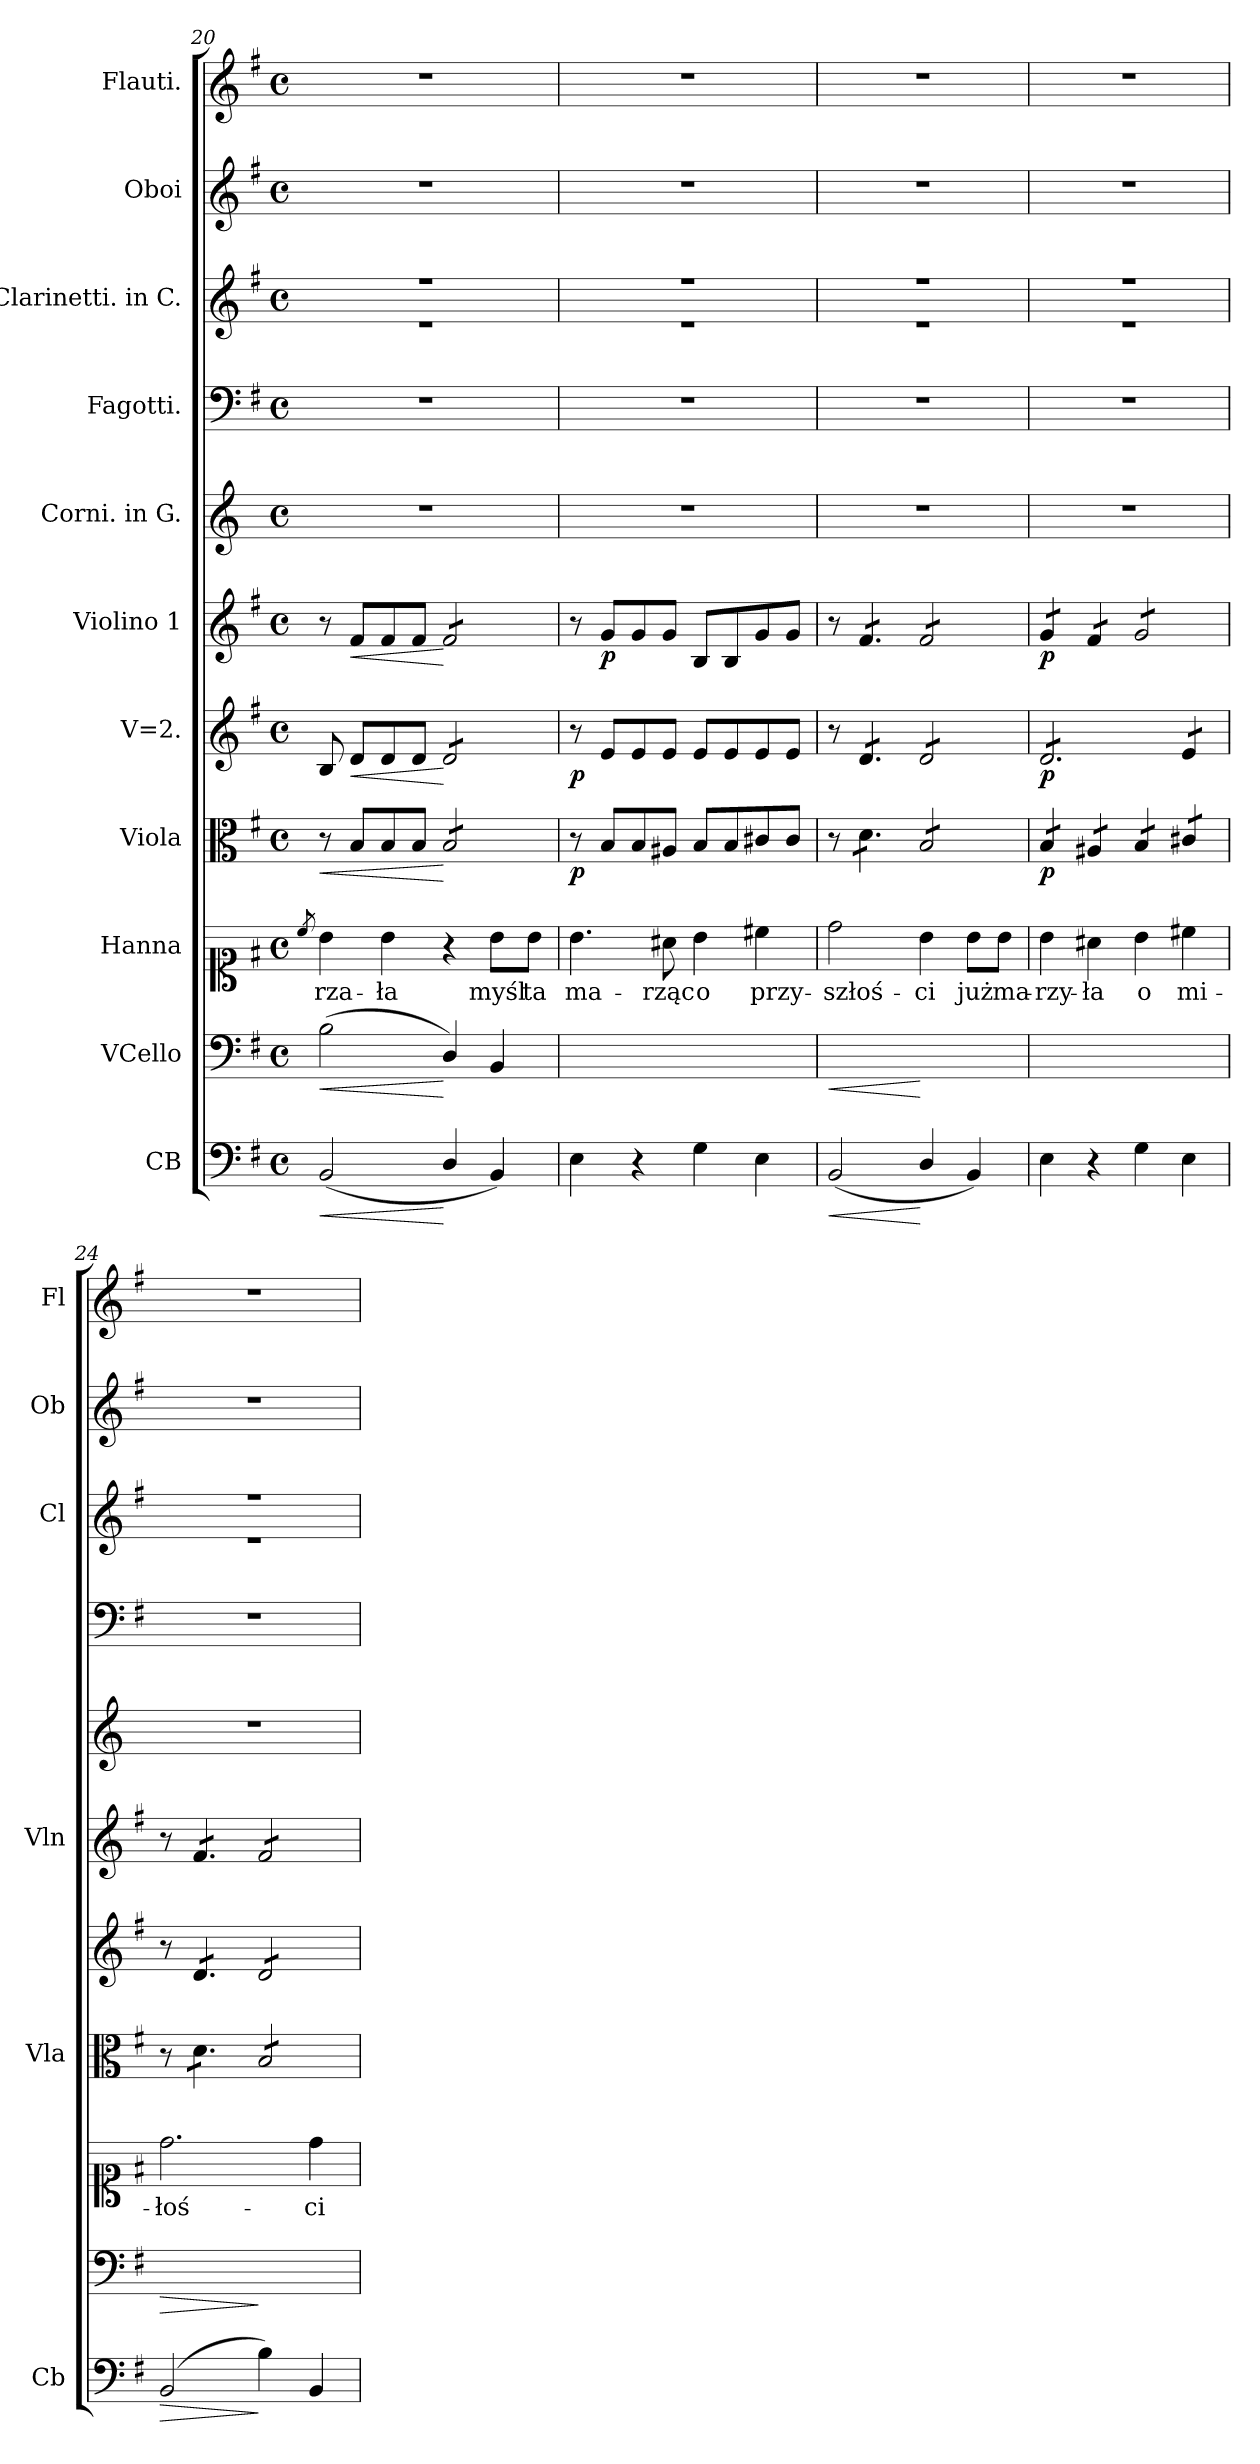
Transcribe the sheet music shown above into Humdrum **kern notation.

**kern	**dynam	**kern	**dynam	**kern	**text	**kern	**dynam	**kern	**dynam	**kern	**dynam	**kern	**kern	**kern	**kern	**kern
*part11	*part11	*part10	*part10	*part9	*part9	*part8	*part8	*part7	*part7	*part6	*part6	*part5	*part4	*part3	*part2	*part1
*staff11	*staff11	*staff10	*staff10	*staff9	*staff9	*staff8	*staff8	*staff7	*staff7	*staff6	*staff6	*staff5	*staff4	*staff3	*staff2	*staff1
*I"CB	*	*I"VCello	*	*I"Hanna	*	*I"Viola	*	*I"V=2.	*	*I"Violino 1	*	*I"Corni. in G.	*I"Fagotti.	*I"Clarinetti. in C.	*I"Oboi	*I"Flauti.
*I'Cb	*	*	*	*	*	*I'Vla	*	*	*	*I'Vln	*	*	*	*I'Cl	*I'Ob	*I'Fl
*clefF4	*	*clefF4	*	*clefC1	*	*clefC3	*	*clefG2	*	*clefG2	*	*clefG2	*clefF4	*clefG2	*clefG2	*clefG2
*ITrd8c12	*	*	*	*	*	*	*	*	*	*	*	*ITrd3c5	*	*	*	*
*k[f#]	*	*k[f#]	*	*k[f#]	*	*k[f#]	*	*k[f#]	*	*k[f#]	*	*k[f#]	*k[f#]	*k[f#]	*k[f#]	*k[f#]
*G:	*	*G:	*	*G:	*	*G:	*	*G:	*	*G:	*	*G:	*G:	*G:	*G:	*G:
*M4/4	*	*M4/4	*	*M4/4	*	*M4/4	*	*M4/4	*	*M4/4	*	*M4/4	*M4/4	*M4/4	*M4/4	*M4/4
*met(c)	*	*met(c)	*	*met(c)	*	*met(c)	*	*met(c)	*	*met(c)	*	*met(c)	*met(c)	*met(c)	*met(c)	*met(c)
=20	=20	=20	=20	=20	=20	=20	=20	=20	=20	=20	=20	=20	=20	=20	=20	=20
.	.	.	.	8qcc/	.	.	.	.	.	.	.	.	.	.	.	.
!	!LO:HP:b	!	!LO:HP:b	!	!	!	!LO:HP:b	!	!	!	!	!	!	!	!	!
*	*	*	*	*	*	*	*	*	*	*	*	*	*	*^	*	*
(2BBB/	<	(2B\	<	4b\	-rza-	8r	<	8B/	.	8r	.	1r	1r	1r	1r	1r	1r
!	!	!	!	!	!	!	!	!	!LO:HP:b	!	!LO:HP:b	!	!	!	!	!	!
.	.	.	.	.	.	8B/L	.	8d/L	<	8f#/L	<	.	.	.	.	.	.
.	.	.	.	4b\	-ła	8B/	.	8d/	.	8f#/	.	.	.	.	.	.	.
.	.	.	.	.	.	8B/J	.	8d/J	.	8f#/J	.	.	.	.	.	.	.
*	*	*	*	*	*	*tremolo	*	*	*	*	*	*	*	*	*	*	*
*	*	*	*	*	*	*	*	*tremolo	*	*	*	*	*	*	*	*	*
*	*	*	*	*	*	*	*	*	*	*tremolo	*	*	*	*	*	*	*
4DD/	[	4D/)	[	4r	.	8B/L	[	8d/L	[	8f#/L	[	.	.	.	.	.	.
.	.	.	.	.	.	8B/	.	8d/	.	8f#/	.	.	.	.	.	.	.
4BBB/)	.	4BB/	.	8b\L	myśl	8B/	.	8d/	.	8f#/	.	.	.	.	.	.	.
.	.	.	.	8b\J	ta	8B/J	.	8d/J	.	8f#/J	.	.	.	.	.	.	.
*	*	*	*	*	*	*	*	*	*	*Xtremolo	*	*	*	*	*	*	*
*	*	*	*	*	*	*	*	*Xtremolo	*	*	*	*	*	*	*	*	*
*	*	*	*	*	*	*Xtremolo	*	*	*	*	*	*	*	*	*	*	*
=21	=21	=21	=21	=21	=21	=21	=21	=21	=21	=21	=21	=21	=21	=21	=21	=21	=21
4EE\	.	4E\yy	.	4.b\	ma-	8r	p	8r	p	8r	.	1r	1r	1r	1r	1r	1r
.	.	.	.	.	.	8B/L	.	8e/L	.	8g/L	p	.	.	.	.	.	.
4r	.	4ryy	.	.	.	8B/	.	8e/	.	8g/	.	.	.	.	.	.	.
.	.	.	.	8a#X\	-rząc	8A#X/J	.	8e/J	.	8g/J	.	.	.	.	.	.	.
4GG\	.	4G\yy	.	4b\	o	8B/L	.	8e/L	.	8B/L	.	.	.	.	.	.	.
.	.	.	.	.	.	8B/	.	8e/	.	8B/	.	.	.	.	.	.	.
4EE\	.	4E\yy	.	4cc#X\	przy-	8c#X/	.	8e/	.	8g/	.	.	.	.	.	.	.
.	.	.	.	.	.	8c#/J	.	8e/J	.	8g/J	.	.	.	.	.	.	.
=22	=22	=22	=22	=22	=22	=22	=22	=22	=22	=22	=22	=22	=22	=22	=22	=22	=22
!	!LO:HP:b	!	!LO:HP:b	!	!	!	!	!	!	!	!	!	!	!	!	!	!
(2BBB/	<	2BB/yy	<	2dd\	-szłoś-	8r	.	8r	.	8r	.	1r	1r	1r	1r	1r	1r
*	*	*	*	*	*	*tremolo	*	*	*	*	*	*	*	*	*	*	*
*	*	*	*	*	*	*	*	*tremolo	*	*	*	*	*	*	*	*	*
*	*	*	*	*	*	*	*	*	*	*tremolo	*	*	*	*	*	*	*
.	.	.	.	.	.	8d\L	.	8d/L	.	8f#/L	.	.	.	.	.	.	.
.	.	.	.	.	.	8d\	.	8d/	.	8f#/	.	.	.	.	.	.	.
.	.	.	.	.	.	8d\J	.	8d/J	.	8f#/J	.	.	.	.	.	.	.
4DD/	[	4D/yy	[	4b\	-ci	8B/L	.	8d/L	.	8f#/L	.	.	.	.	.	.	.
.	.	.	.	.	.	8B/	.	8d/	.	8f#/	.	.	.	.	.	.	.
4BBB/)	.	4BB/yy	.	8b\L	już	8B/	.	8d/	.	8f#/	.	.	.	.	.	.	.
.	.	.	.	8b\J	ma-	8B/J	.	8d/J	.	8f#/J	.	.	.	.	.	.	.
=23	=23	=23	=23	=23	=23	=23	=23	=23	=23	=23	=23	=23	=23	=23	=23	=23	=23
4EE\	.	4E\yy	.	4b\	-rzy-	8B/L	p	8d/L	p	8g/L	p	1r	1r	1r	1r	1r	1r
.	.	.	.	.	.	8B/J	.	8d/	.	8g/J	.	.	.	.	.	.	.
4r	.	4ryy	.	4a#X\	-ła	8A#X/L	.	8d/	.	8f#/L	.	.	.	.	.	.	.
.	.	.	.	.	.	8A#X/J	.	8d/	.	8f#/J	.	.	.	.	.	.	.
4GG\	.	4G\yy	.	4b\	o	8B/L	.	8d/	.	8g/L	.	.	.	.	.	.	.
.	.	.	.	.	.	8B/J	.	8d/J	.	8g/	.	.	.	.	.	.	.
4EE\	.	4E\yy	.	4cc#X\	mi-	8c#X/L	.	8e/L	.	8g/	.	.	.	.	.	.	.
.	.	.	.	.	.	8c#X/J	.	8e/J	.	8g/J	.	.	.	.	.	.	.
=24	=24	=24	=24	=24	=24	=24	=24	=24	=24	=24	=24	=24	=24	=24	=24	=24	=24
!	!LO:HP:b	!	!LO:HP:b	!	!	!	!	!	!	!	!	!	!	!	!	!	!
(2BBB/	>	2BB/yy	>	2.dd\	-łoś-	8r	.	8r	.	8r	.	1r	1r	1r	1r	1r	1r
.	.	.	.	.	.	8d\L	.	8d/L	.	8f#/L	.	.	.	.	.	.	.
.	.	.	.	.	.	8d\	.	8d/	.	8f#/	.	.	.	.	.	.	.
.	.	.	.	.	.	8d\J	.	8d/J	.	8f#/J	.	.	.	.	.	.	.
4BB\)	]	4B\yy	]	.	.	8B/L	.	8d/L	.	8f#/L	.	.	.	.	.	.	.
.	.	.	.	.	.	8B/	.	8d/	.	8f#/	.	.	.	.	.	.	.
4BBB/	.	4BB/yy	.	4dd\	-ci	8B/	.	8d/	.	8f#/	.	.	.	.	.	.	.
.	.	.	.	.	.	8B/J	.	8d/J	.	8f#/J	.	.	.	.	.	.	.
*	*	*	*	*	*	*	*	*	*	*Xtremolo	*	*	*	*	*	*	*
*	*	*	*	*	*	*	*	*Xtremolo	*	*	*	*	*	*	*	*	*
*	*	*	*	*	*	*Xtremolo	*	*	*	*	*	*	*	*	*	*	*
*	*	*	*	*	*	*	*	*	*	*	*	*	*	*v	*v	*	*
=	=	=	=	=	=	=	=	=	=	=	=	=	=	=	=	=
*-	*-	*-	*-	*-	*-	*-	*-	*-	*-	*-	*-	*-	*-	*-	*-	*-
